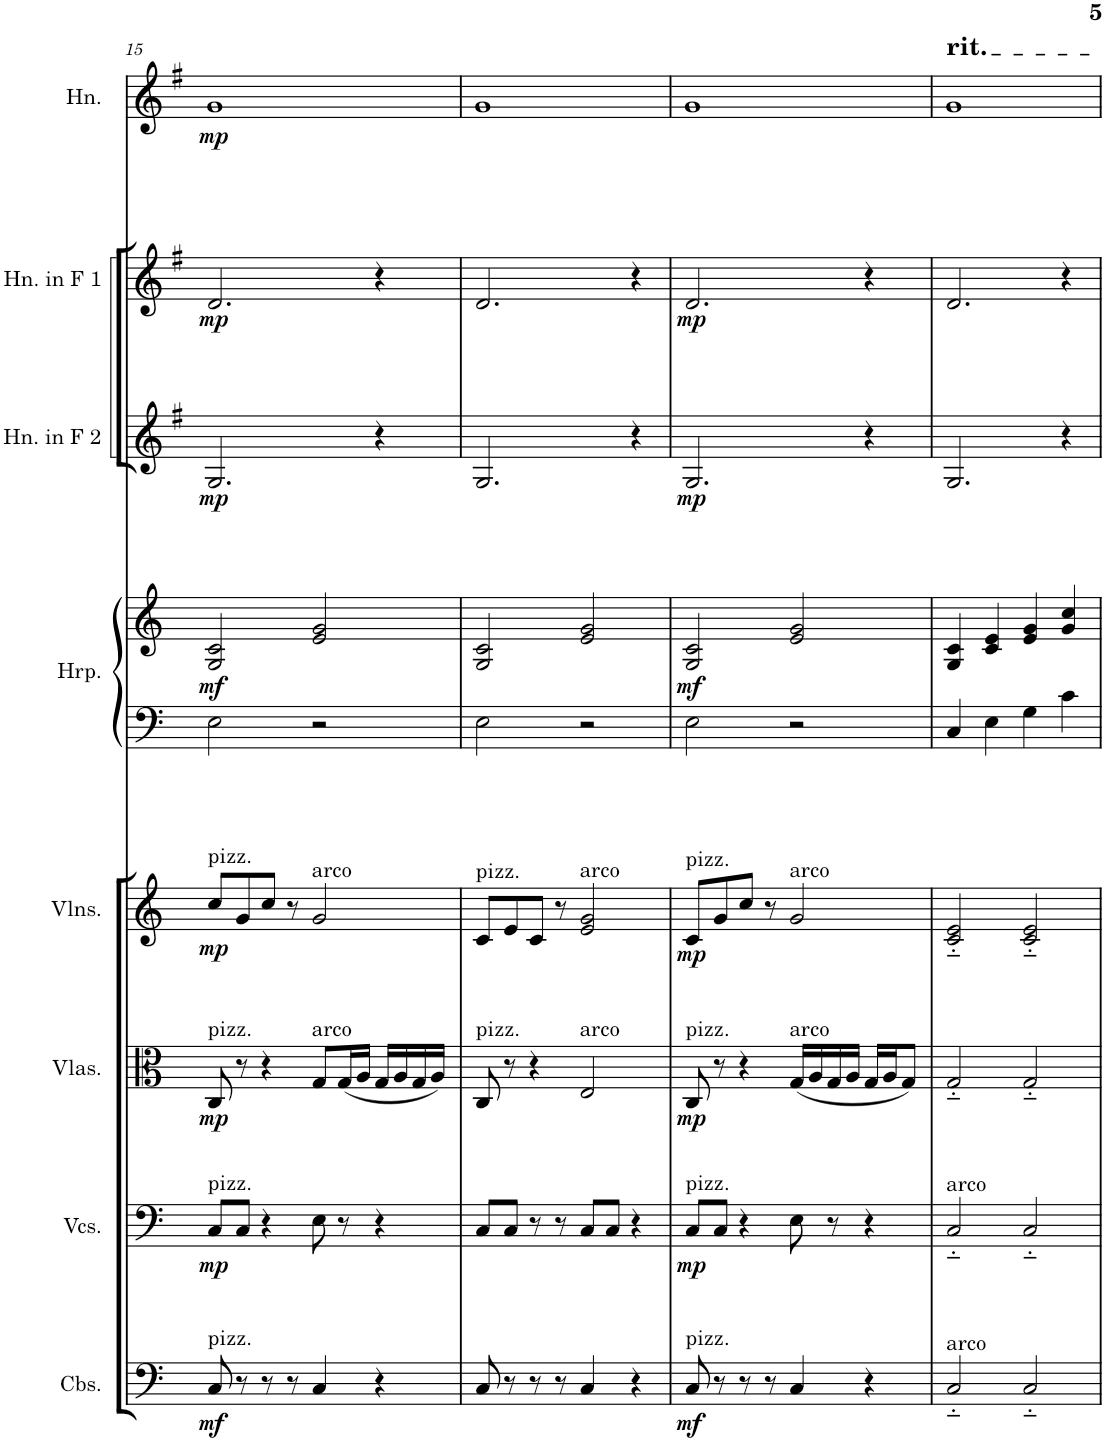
**kern	**dynam	**kern	**dynam	**kern	**dynam	**kern	**dynam	**kern	**kern	**dynam	**kern	**dynam	**kern	**dynam	**kern	**dynam
*part8	*part8	*part7	*part7	*part6	*part6	*part5	*part5	*part4	*part4	*part4	*part3	*part3	*part2	*part2	*part1	*part1
*staff9	*staff9	*staff8	*staff8	*staff7	*staff7	*staff6	*staff6	*staff5	*staff4	*staff4/5	*staff3	*staff3	*staff2	*staff2	*staff1	*staff1
*I"Contrabasses	*	*I"Violoncellos	*	*I"Violas	*	*I"Violins	*	*I"Harp	*	*	*I"Horn in F 2	*	*I"Horn in F 1	*	*I"Horn	*
*I'Cbs.	*	*I'Vcs.	*	*I'Vlas.	*	*I'Vlns.	*	*I'Hrp.	*	*	*I'Hn. in F 2	*	*I'Hn. in F 1	*	*I'Hn.	*
!!LO:PB:g=z
*clefF4	*	*clefF4	*	*clefC3	*	*clefG2	*	*clefF4	*clefG2	*	*clefG2	*	*clefG2	*	*clefG2	*
*Trd7c12	*	*	*	*	*	*	*	*	*	*	*Trd4c7	*	*Trd4c7	*	*Trd4c7	*
*k[]	*	*k[]	*	*k[]	*	*k[]	*	*k[]	*k[]	*	*k[f#]	*	*k[f#]	*	*k[f#]	*
*M4/4	*	*M4/4	*	*M4/4	*	*M4/4	*	*M4/4	*M4/4	*	*M4/4	*	*M4/4	*	*M4/4	*
=15	=15	=15	=15	=15	=15	=15	=15	=15	=15	=15	=15	=15	=15	=15	=15	=15
!	!	!	!	!	!	!LO:TX:a:t=pizz.	!	!	!	!	!	!	!	!	!	!
!	!	!	!	!LO:TX:a:t=pizz.	!	!	!	!	!	!	!	!	!	!	!	!
!	!	!LO:TX:a:t=pizz.	!	!	!	!	!	!	!	!	!	!	!	!	!	!
!LO:TX:a:t=pizz.	!	!	!	!	!	!	!	!	!	!	!	!	!	!	!	!
!	!LO:DY:b	!	!LO:DY:b	!	!LO:DY:b	!	!LO:DY:b	!	!	!LO:DY:b	!	!LO:DY:b	!	!LO:DY:b	!	!LO:DY:b
8C/	mf	8C/L	mp	8C/	mp	8cc/L	mp	2E\	2G/ 2c/	mf	2.G/	mp	2.d/	mp	1g	mp
8r	.	8C/J	.	8r	.	8g/	.	.	.	.	.	.	.	.	.	.
8r	.	4r	.	4r	.	8cc/J	.	.	.	.	.	.	.	.	.	.
8r	.	.	.	.	.	8r	.	.	.	.	.	.	.	.	.	.
!	!	!	!	!	!	!LO:TX:a:t=arco	!	!	!	!	!	!	!	!	!	!
!	!	!	!	!LO:TX:a:t=arco	!	!	!	!	!	!	!	!	!	!	!	!
4C/	.	8E\	.	8G/L	.	2g/	.	2r	2e/ 2g/	.	.	.	.	.	.	.
.	.	8r	.	(16G/L	.	.	.	.	.	.	.	.	.	.	.	.
.	.	.	.	16A/JJ	.	.	.	.	.	.	.	.	.	.	.	.
4r	.	4r	.	16G/LL	.	.	.	.	.	.	4r	.	4r	.	.	.
.	.	.	.	16A/	.	.	.	.	.	.	.	.	.	.	.	.
.	.	.	.	16G/	.	.	.	.	.	.	.	.	.	.	.	.
.	.	.	.	16A/JJ)	.	.	.	.	.	.	.	.	.	.	.	.
=16	=16	=16	=16	=16	=16	=16	=16	=16	=16	=16	=16	=16	=16	=16	=16	=16
!	!	!	!	!	!	!LO:TX:a:t=pizz.	!	!	!	!	!	!	!	!	!	!
!	!	!	!	!LO:TX:a:t=pizz.	!	!	!	!	!	!	!	!	!	!	!	!
8C/	.	8C/L	.	8C/	.	8c/L	.	2E\	2G/ 2c/	.	2.G/	.	2.d/	.	1g	.
8r	.	8C/J	.	8r	.	8e/	.	.	.	.	.	.	.	.	.	.
8r	.	8r	.	4r	.	8c/J	.	.	.	.	.	.	.	.	.	.
8r	.	8r	.	.	.	8r	.	.	.	.	.	.	.	.	.	.
!	!	!	!	!	!	!LO:TX:a:t=arco	!	!	!	!	!	!	!	!	!	!
!	!	!	!	!LO:TX:a:t=arco	!	!	!	!	!	!	!	!	!	!	!	!
4C/	.	8C/L	.	2E/	.	2e/ 2g/	.	2r	2e/ 2g/	.	.	.	.	.	.	.
.	.	8C/J	.	.	.	.	.	.	.	.	.	.	.	.	.	.
4r	.	4r	.	.	.	.	.	.	.	.	4r	.	4r	.	.	.
=17	=17	=17	=17	=17	=17	=17	=17	=17	=17	=17	=17	=17	=17	=17	=17	=17
!	!	!	!	!	!	!LO:TX:a:t=pizz.	!	!	!	!	!	!	!	!	!	!
!	!	!	!	!LO:TX:a:t=pizz.	!	!	!	!	!	!	!	!	!	!	!	!
!	!	!LO:TX:a:t=pizz.	!	!	!	!	!	!	!	!	!	!	!	!	!	!
!LO:TX:a:t=pizz.	!	!	!	!	!	!	!	!	!	!	!	!	!	!	!	!
!	!LO:DY:b	!	!LO:DY:b	!	!LO:DY:b	!	!LO:DY:b	!	!	!LO:DY:b	!	!LO:DY:b	!	!LO:DY:b	!	!
8C/	mf	8C/L	mp	8C/	mp	8c/L	mp	2E\	2G/ 2c/	mf	2.G/	mp	2.d/	mp	1g	.
8r	.	8C/J	.	8r	.	8g/	.	.	.	.	.	.	.	.	.	.
8r	.	4r	.	4r	.	8cc/J	.	.	.	.	.	.	.	.	.	.
8r	.	.	.	.	.	8r	.	.	.	.	.	.	.	.	.	.
!	!	!	!	!	!	!LO:TX:a:t=arco	!	!	!	!	!	!	!	!	!	!
!	!	!	!	!LO:TX:a:t=arco	!	!	!	!	!	!	!	!	!	!	!	!
4C/	.	8E\	.	(16G/LL	.	2g/	.	2r	2e/ 2g/	.	.	.	.	.	.	.
.	.	.	.	16A/	.	.	.	.	.	.	.	.	.	.	.	.
.	.	8r	.	16G/	.	.	.	.	.	.	.	.	.	.	.	.
.	.	.	.	16A/JJ	.	.	.	.	.	.	.	.	.	.	.	.
4r	.	4r	.	16G/LL	.	.	.	.	.	.	4r	.	4r	.	.	.
.	.	.	.	16A/J	.	.	.	.	.	.	.	.	.	.	.	.
.	.	.	.	8G/J)	.	.	.	.	.	.	.	.	.	.	.	.
=18	=18	=18	=18	=18	=18	=18	=18	=18	=18	=18	=18	=18	=18	=18	=18	=18
!	!	!	!	!	!	!	!	!	!	!	!	!	!	!	!LO:TX:a:t=rit.	!
!	!	!LO:TX:a:t=arco	!	!	!	!	!	!	!	!	!	!	!	!	!	!
!LO:TX:a:t=arco	!	!	!	!	!	!	!	!	!	!	!	!	!	!	!	!
2C/	.	2C/	.	2G/	.	2c/ 2e/	.	4C/	4G/ 4c/	.	2.G/	.	2.d/	.	1g	.
.	.	.	.	.	.	.	.	4E\	4c/ 4e/	.	.	.	.	.	.	.
2C/	.	2C/	.	2G/	.	2c/ 2e/	.	4G\	4e/ 4g/	.	.	.	.	.	.	.
.	.	.	.	.	.	.	.	4c\	4g/ 4cc/	.	4r	.	4r	.	.	.
=	=	=	=	=	=	=	=	=	=	=	=	=	=	=	=	=
*-	*-	*-	*-	*-	*-	*-	*-	*-	*-	*-	*-	*-	*-	*-	*-	*-
